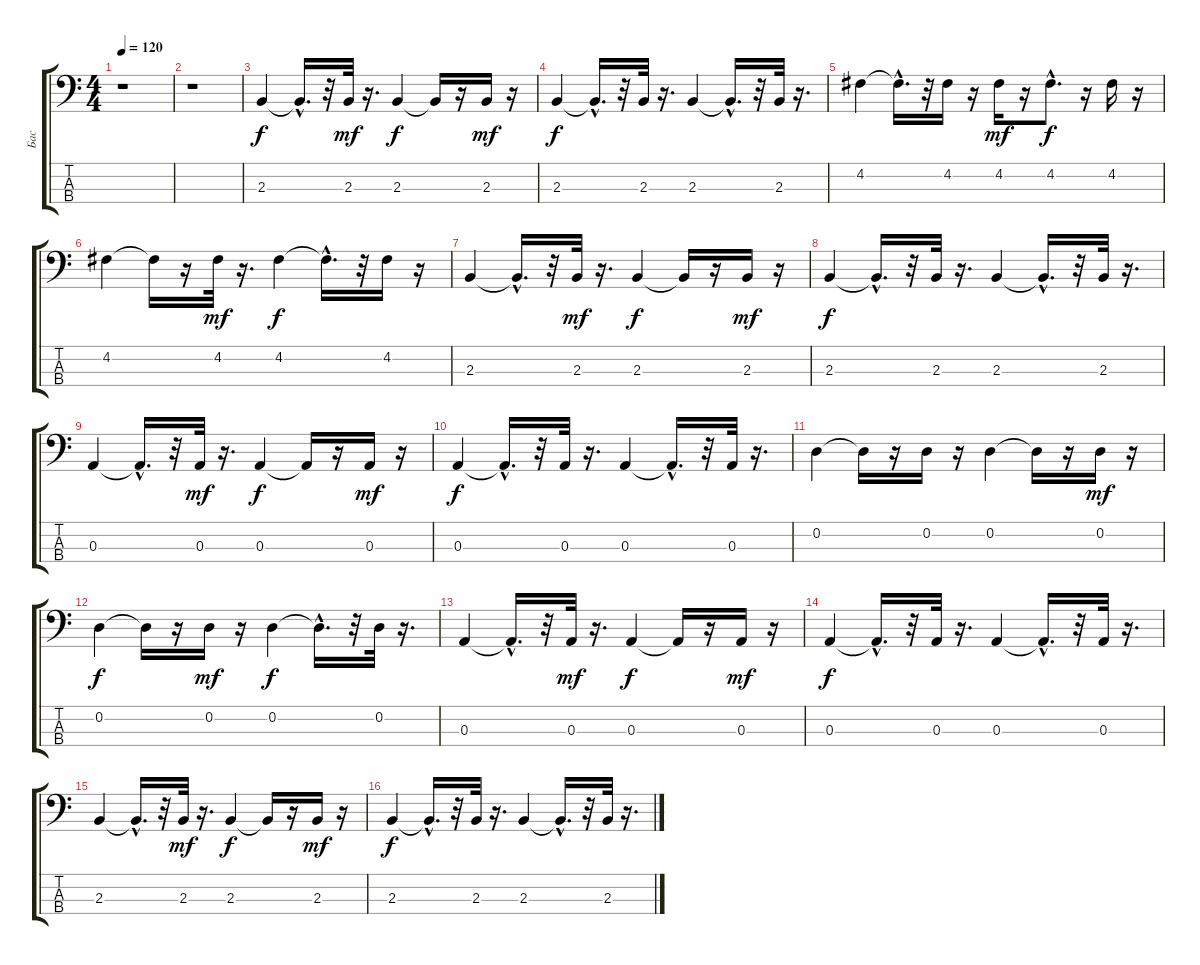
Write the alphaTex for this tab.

\track ("Бас" "Бас") {instrument fretlessbass}
\staff {score tabs}
\tuning (G2 D2 A1 E1) {hide}
\ts (4 4)
\tempo 120
\clef f4
\ks c
r.1{dy f instrument fretlessbass} |
r.1 |
2.3.4 2.3{hac t}.16{d} r.32 2.3.32{dy mf} r.16{d} 2.3.4{dy f} 2.3{t}.16 r.16 2.3.16{dy mf} r.16 |
2.3.4{dy f} 2.3{hac t}.16{d} r.32 2.3.32 r.16{d} 2.3.4 2.3{hac t}.16{d} r.32 2.3.32 r.16{d} |
4.2.4 4.2{hac t}.16{d} r.32 4.2.16 r.16 4.2.16{dy mf} r.16 4.2{hac}.8{d dy f} r.16 4.2.16 r.16 |
4.2.4 4.2{t}.16 r.16 4.2.32{dy mf} r.16{d} 4.2.4{dy f} 4.2{hac t}.16{d} r.32 4.2.16 r.16 |
2.3.4 2.3{hac t}.16{d} r.32 2.3.32{dy mf} r.16{d} 2.3.4{dy f} 2.3{t}.16 r.16 2.3.16{dy mf} r.16 |
2.3.4{dy f} 2.3{hac t}.16{d} r.32 2.3.32 r.16{d} 2.3.4 2.3{hac t}.16{d} r.32 2.3.32 r.16{d} |
0.3.4 0.3{hac t}.16{d} r.32 0.3.32{dy mf} r.16{d} 0.3.4{dy f} 0.3{t}.16 r.16 0.3.16{dy mf} r.16 |
0.3.4{dy f} 0.3{hac t}.16{d} r.32 0.3.32 r.16{d} 0.3.4 0.3{hac t}.16{d} r.32 0.3.32 r.16{d} |
0.2.4 0.2{t}.16 r.16 0.2.16 r.16 0.2.4 0.2{t}.16 r.16 0.2.16{dy mf} r.16 |
0.2.4{dy f} 0.2{t}.16 r.16 0.2.16{dy mf} r.16 0.2.4{dy f} 0.2{hac t}.16{d} r.32 0.2.32 r.16{d} |
0.3.4 0.3{hac t}.16{d} r.32 0.3.32{dy mf} r.16{d} 0.3.4{dy f} 0.3{t}.16 r.16 0.3.16{dy mf} r.16 |
0.3.4{dy f} 0.3{hac t}.16{d} r.32 0.3.32 r.16{d} 0.3.4 0.3{hac t}.16{d} r.32 0.3.32 r.16{d} |
2.3.4 2.3{hac t}.16{d} r.32 2.3.32{dy mf} r.16{d} 2.3.4{dy f} 2.3{t}.16 r.16 2.3.16{dy mf} r.16 |
2.3.4{dy f} 2.3{hac t}.16{d} r.32 2.3.32 r.16{d} 2.3.4 2.3{hac t}.16{d} r.32 2.3.32 r.16{d}
